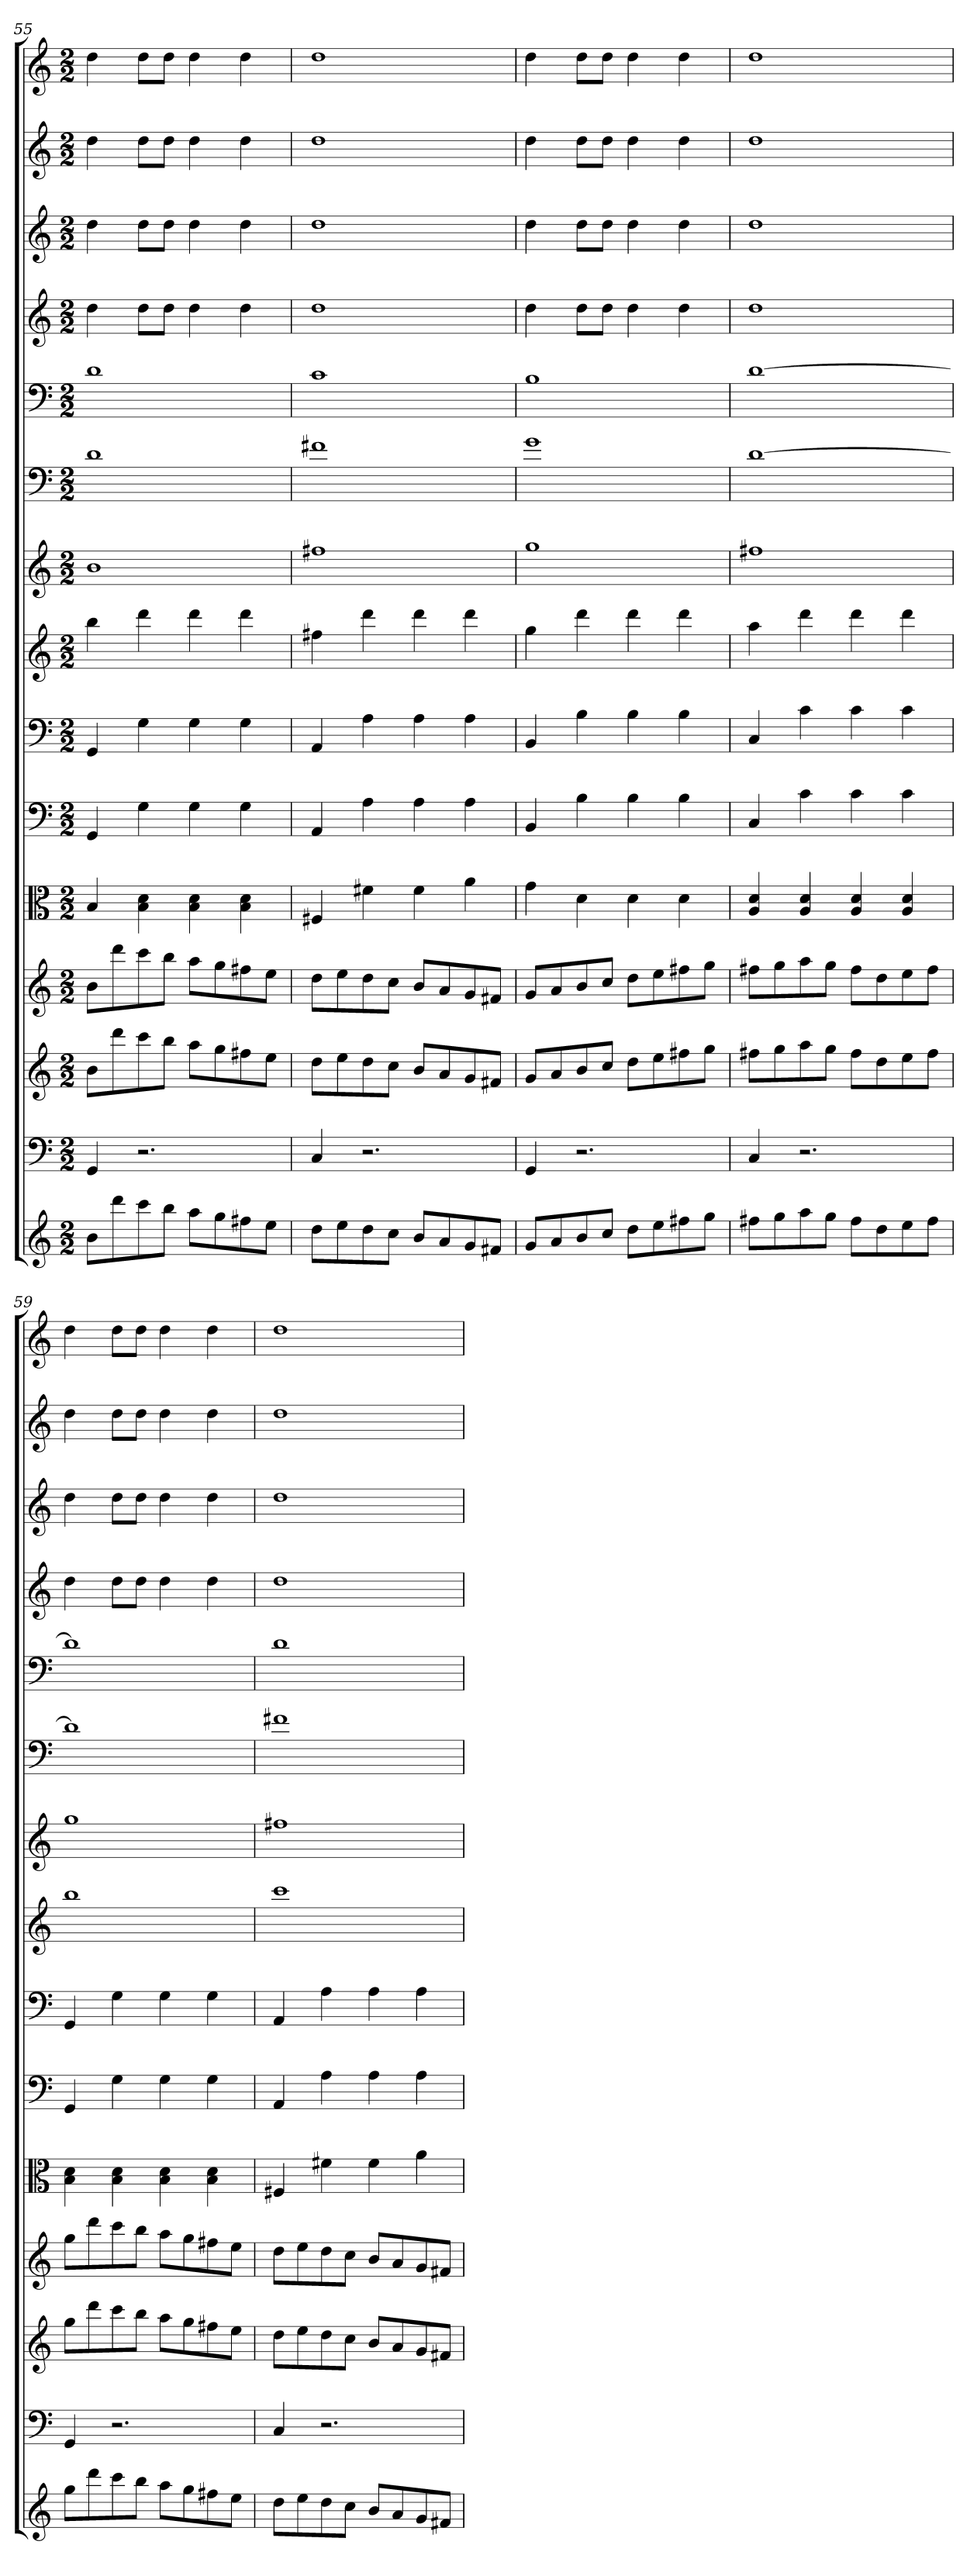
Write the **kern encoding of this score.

**kern	**kern	**kern	**kern	**kern	**kern	**kern	**kern	**kern	**kern	**kern	**kern	**kern	**kern	**kern
*part15	*part14	*part13	*part12	*part11	*part10	*part9	*part8	*part7	*part6	*part5	*part4	*part3	*part2	*part1
*staff15	*staff14	*staff13	*staff12	*staff11	*staff10	*staff9	*staff8	*staff7	*staff6	*staff5	*staff4	*staff3	*staff2	*staff1
*	*clefF4	*	*	*clefC3	*clefF4	*clefF4	*	*	*clefF4	*clefF4	*	*	*	*
*k[]	*k[]	*k[]	*k[]	*k[]	*k[]	*k[]	*k[]	*k[]	*k[]	*k[]	*k[]	*k[]	*k[]	*k[]
*C:	*C:	*C:	*C:	*C:	*C:	*C:	*C:	*C:	*C:	*C:	*C:	*C:	*C:	*C:
*M2/2	*M2/2	*M2/2	*M2/2	*M2/2	*M2/2	*M2/2	*M2/2	*M2/2	*M2/2	*M2/2	*M2/2	*M2/2	*M2/2	*M2/2
=55	=55	=55	=55	=55	=55	=55	=55	=55	=55	=55	=55	=55	=55	=55
8bL	4GG	8bL	8bL	4B	4GG	4GG	4bb	1b	1d	1d	4dd	4dd	4dd	4dd
8ddd	.	8ddd	8ddd	.	.	.	.	.	.	.	.	.	.	.
8ccc	2.r	8ccc	8ccc	4B 4d	4G	4G	4ddd	.	.	.	8ddL	8ddL	8ddL	8ddL
8bbJ	.	8bbJ	8bbJ	.	.	.	.	.	.	.	8ddJ	8ddJ	8ddJ	8ddJ
8aaL	.	8aaL	8aaL	4B 4d	4G	4G	4ddd	.	.	.	4dd	4dd	4dd	4dd
8gg	.	8gg	8gg	.	.	.	.	.	.	.	.	.	.	.
8ff#X	.	8ff#X	8ff#X	4B 4d	4G	4G	4ddd	.	.	.	4dd	4dd	4dd	4dd
8eeJ	.	8eeJ	8eeJ	.	.	.	.	.	.	.	.	.	.	.
=56	=56	=56	=56	=56	=56	=56	=56	=56	=56	=56	=56	=56	=56	=56
8ddL	4C	8ddL	8ddL	4F#X	4AA	4AA	4ff#X	1ff#X	1f#X	1c	1dd	1dd	1dd	1dd
8ee	.	8ee	8ee	.	.	.	.	.	.	.	.	.	.	.
8dd	2.r	8dd	8dd	4f#X	4A	4A	4ddd	.	.	.	.	.	.	.
8ccJ	.	8ccJ	8ccJ	.	.	.	.	.	.	.	.	.	.	.
8bL	.	8bL	8bL	4f#	4A	4A	4ddd	.	.	.	.	.	.	.
8a	.	8a	8a	.	.	.	.	.	.	.	.	.	.	.
8g	.	8g	8g	4a	4A	4A	4ddd	.	.	.	.	.	.	.
8f#XJ	.	8f#XJ	8f#XJ	.	.	.	.	.	.	.	.	.	.	.
=57	=57	=57	=57	=57	=57	=57	=57	=57	=57	=57	=57	=57	=57	=57
8gL	4GG	8gL	8gL	4g	4BB	4BB	4gg	1gg	1g	1B	4dd	4dd	4dd	4dd
8a	.	8a	8a	.	.	.	.	.	.	.	.	.	.	.
8b	2.r	8b	8b	4d	4B	4B	4ddd	.	.	.	8ddL	8ddL	8ddL	8ddL
8ccJ	.	8ccJ	8ccJ	.	.	.	.	.	.	.	8ddJ	8ddJ	8ddJ	8ddJ
8ddL	.	8ddL	8ddL	4d	4B	4B	4ddd	.	.	.	4dd	4dd	4dd	4dd
8ee	.	8ee	8ee	.	.	.	.	.	.	.	.	.	.	.
8ff#X	.	8ff#X	8ff#X	4d	4B	4B	4ddd	.	.	.	4dd	4dd	4dd	4dd
8ggJ	.	8ggJ	8ggJ	.	.	.	.	.	.	.	.	.	.	.
=58	=58	=58	=58	=58	=58	=58	=58	=58	=58	=58	=58	=58	=58	=58
8ff#XL	4C	8ff#XL	8ff#XL	4A 4d	4C	4C	4aa	1ff#X	[1d	[1d	1dd	1dd	1dd	1dd
8gg	.	8gg	8gg	.	.	.	.	.	.	.	.	.	.	.
8aa	2.r	8aa	8aa	4A 4d	4c	4c	4ddd	.	.	.	.	.	.	.
8ggJ	.	8ggJ	8ggJ	.	.	.	.	.	.	.	.	.	.	.
8ff#L	.	8ff#L	8ff#L	4A 4d	4c	4c	4ddd	.	.	.	.	.	.	.
8dd	.	8dd	8dd	.	.	.	.	.	.	.	.	.	.	.
8ee	.	8ee	8ee	4A 4d	4c	4c	4ddd	.	.	.	.	.	.	.
8ff#J	.	8ff#J	8ff#J	.	.	.	.	.	.	.	.	.	.	.
=59	=59	=59	=59	=59	=59	=59	=59	=59	=59	=59	=59	=59	=59	=59
8ggL	4GG	8ggL	8ggL	4B 4d	4GG	4GG	1bb	1gg	1d]	1d]	4dd	4dd	4dd	4dd
8ddd	.	8ddd	8ddd	.	.	.	.	.	.	.	.	.	.	.
8ccc	2.r	8ccc	8ccc	4B 4d	4G	4G	.	.	.	.	8ddL	8ddL	8ddL	8ddL
8bbJ	.	8bbJ	8bbJ	.	.	.	.	.	.	.	8ddJ	8ddJ	8ddJ	8ddJ
8aaL	.	8aaL	8aaL	4B 4d	4G	4G	.	.	.	.	4dd	4dd	4dd	4dd
8gg	.	8gg	8gg	.	.	.	.	.	.	.	.	.	.	.
8ff#X	.	8ff#X	8ff#X	4B 4d	4G	4G	.	.	.	.	4dd	4dd	4dd	4dd
8eeJ	.	8eeJ	8eeJ	.	.	.	.	.	.	.	.	.	.	.
=60	=60	=60	=60	=60	=60	=60	=60	=60	=60	=60	=60	=60	=60	=60
8ddL	4C	8ddL	8ddL	4F#X	4AA	4AA	1ccc	1ff#X	1f#X	1d	1dd	1dd	1dd	1dd
8ee	.	8ee	8ee	.	.	.	.	.	.	.	.	.	.	.
8dd	2.r	8dd	8dd	4f#X	4A	4A	.	.	.	.	.	.	.	.
8ccJ	.	8ccJ	8ccJ	.	.	.	.	.	.	.	.	.	.	.
8bL	.	8bL	8bL	4f#	4A	4A	.	.	.	.	.	.	.	.
8a	.	8a	8a	.	.	.	.	.	.	.	.	.	.	.
8g	.	8g	8g	4a	4A	4A	.	.	.	.	.	.	.	.
8f#XJ	.	8f#XJ	8f#XJ	.	.	.	.	.	.	.	.	.	.	.
=	=	=	=	=	=	=	=	=	=	=	=	=	=	=
*-	*-	*-	*-	*-	*-	*-	*-	*-	*-	*-	*-	*-	*-	*-
